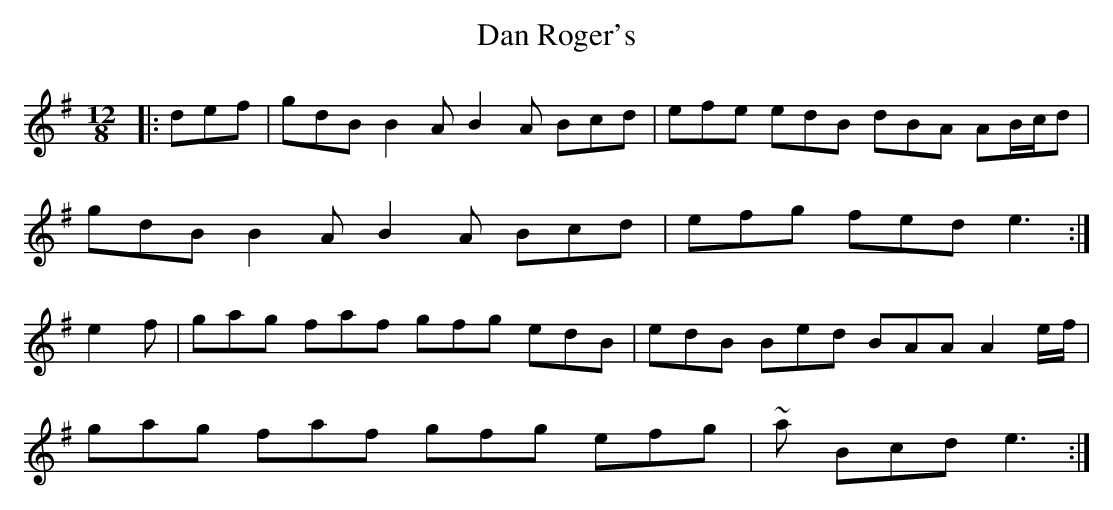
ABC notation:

X:1
T: Dan Roger's
M: 12/8
L: 1/8
K: Gmaj
|:def|gdB B2A B2A Bcd|efe edB dBA AB/c/d|
gdB B2A B2A Bcd|efg fed e3:|
e2f|gag faf gfg edB|edB Bed BAA A2 e/f/|
gag faf gfg efg|~a Bcd e3:|
